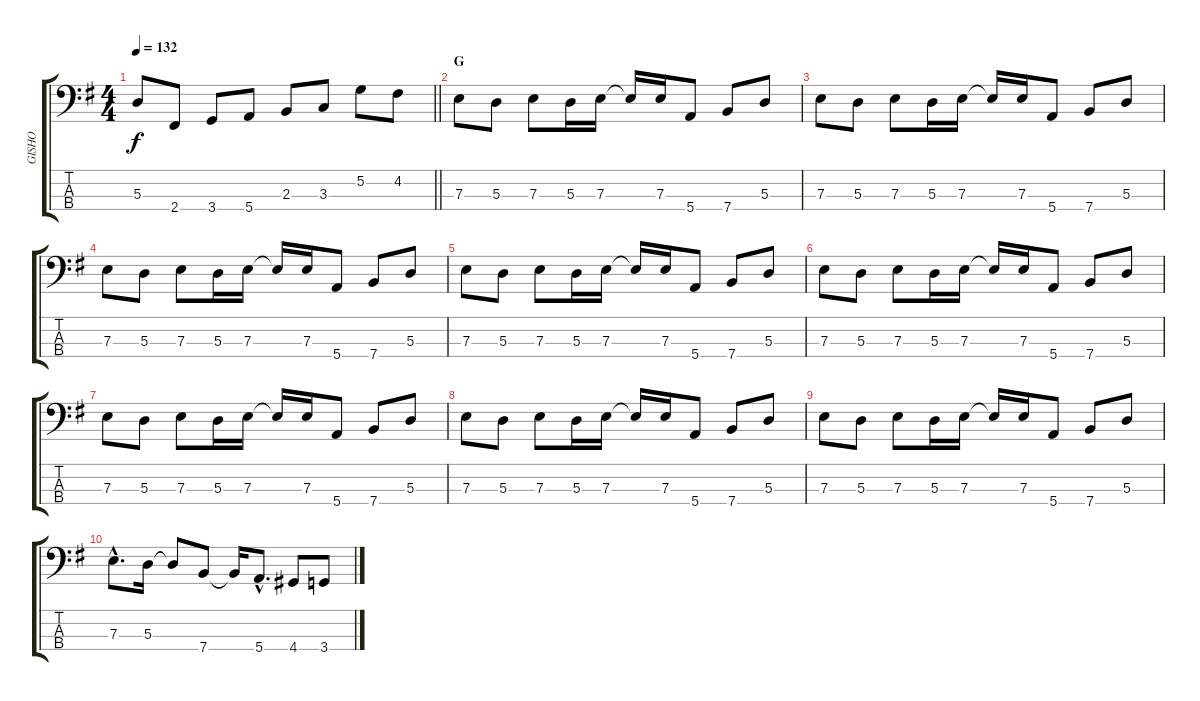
\track ("GISHO" "GISHO") {instrument electricbasspick}
\staff {score tabs}
\tuning (G2 D2 A1 E1) {hide}
\ts (4 4)
\tempo 132
\clef f4
\barLineRight lightlight
\ks g
5.3.8{dy f} 2.4.8 3.4.8 5.4.8 2.3.8 3.3.8 5.2.8 4.2.8 |
\section ("" "G")
7.3.8 5.3.8 7.3.8 5.3.16 7.3.16 7.3{t}.16 7.3.16 5.4.8 7.4.8 5.3.8 |
7.3.8 5.3.8 7.3.8 5.3.16 7.3.16 7.3{t}.16 7.3.16 5.4.8 7.4.8 5.3.8 |
7.3.8 5.3.8 7.3.8 5.3.16 7.3.16 7.3{t}.16 7.3.16 5.4.8 7.4.8 5.3.8 |
7.3.8 5.3.8 7.3.8 5.3.16 7.3.16 7.3{t}.16 7.3.16 5.4.8 7.4.8 5.3.8 |
7.3.8 5.3.8 7.3.8 5.3.16 7.3.16 7.3{t}.16 7.3.16 5.4.8 7.4.8 5.3.8 |
7.3.8 5.3.8 7.3.8 5.3.16 7.3.16 7.3{t}.16 7.3.16 5.4.8 7.4.8 5.3.8 |
7.3.8 5.3.8 7.3.8 5.3.16 7.3.16 7.3{t}.16 7.3.16 5.4.8 7.4.8 5.3.8 |
7.3.8 5.3.8 7.3.8 5.3.16 7.3.16 7.3{t}.16 7.3.16 5.4.8 7.4.8 5.3.8 |
7.3{hac}.8{d} 5.3.16 5.3{t}.8 7.4.8 7.4{t}.16 5.4{hac}.8{d} 4.4.8 3.4.8
